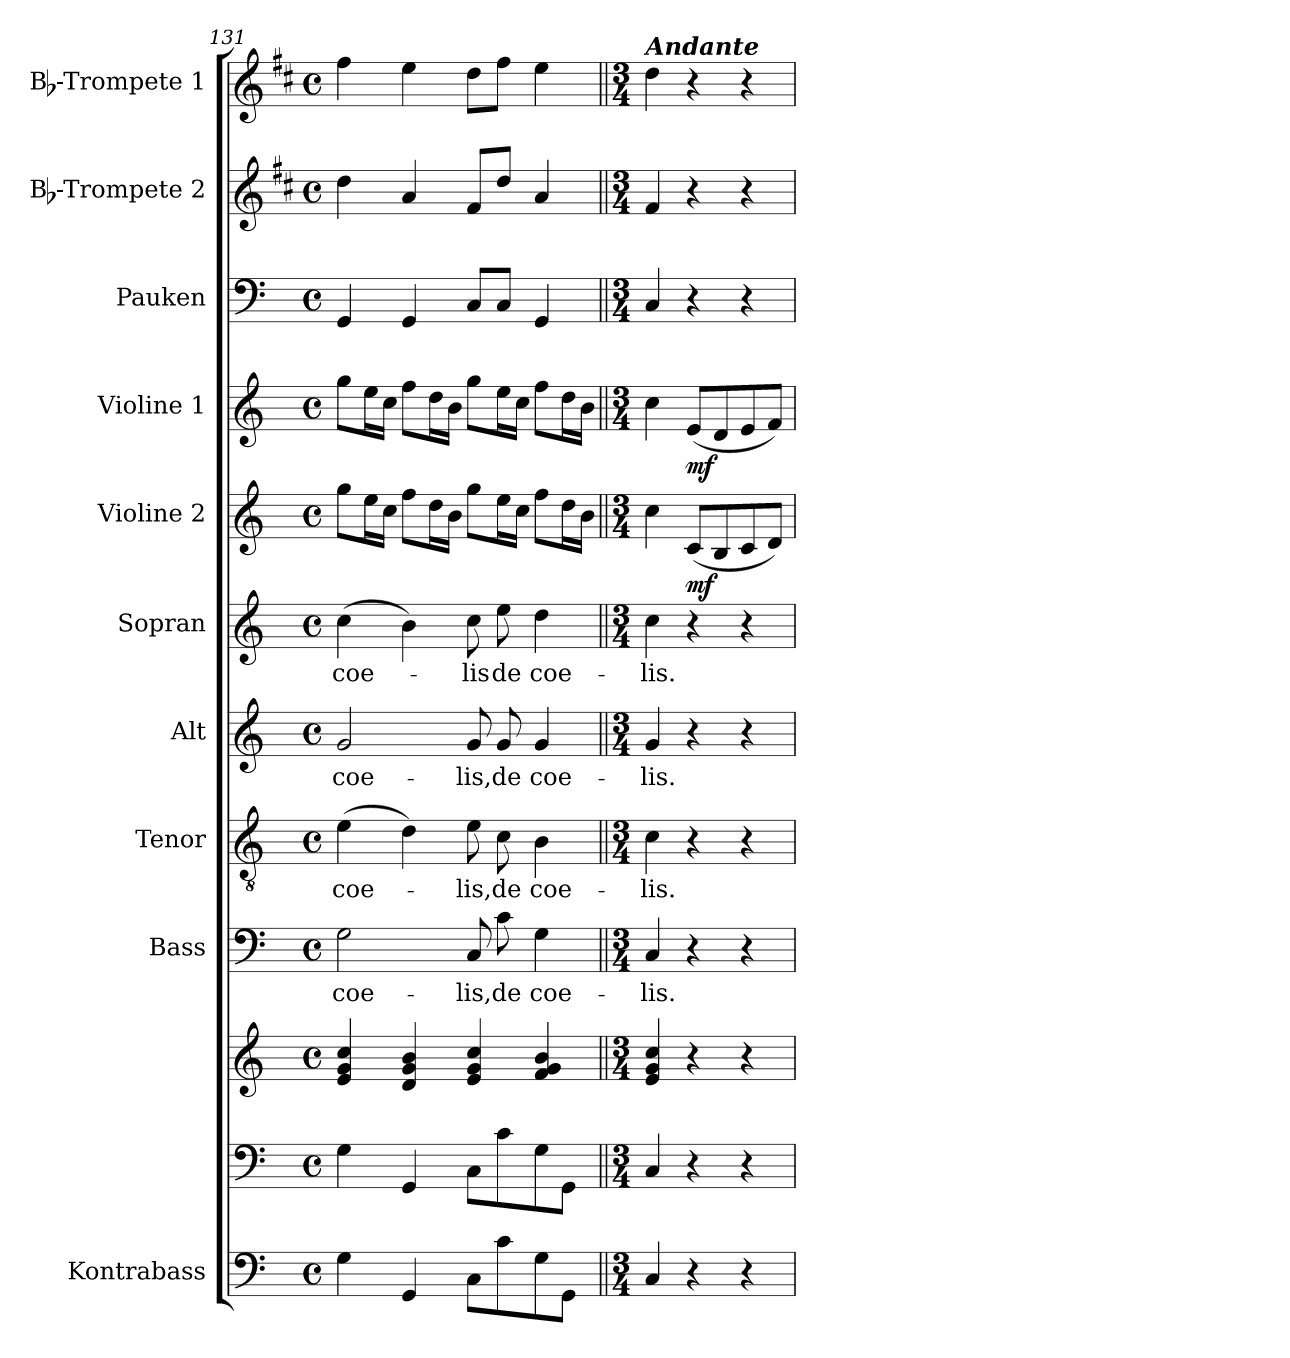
**kern	**kern	**kern	**kern	**text	**kern	**text	**kern	**text	**kern	**text	**kern	**dynam	**kern	**dynam	**kern	**kern	**kern
*part11	*part10	*part10	*part9	*part9	*part8	*part8	*part7	*part7	*part6	*part6	*part5	*part5	*part4	*part4	*part3	*part2	*part1
*staff12	*staff11	*staff10	*staff9	*staff9	*staff8	*staff8	*staff7	*staff7	*staff6	*staff6	*staff5	*staff5	*staff4	*staff4	*staff3	*staff2	*staff1
*I"Kontrabass	*	*	*I"Bass	*	*I"Tenor	*	*I"Alt	*	*I"Sopran	*	*I"Violine 2	*	*I"Violine 1	*	*I"Pauken	*I"Bb-Trompete 2	*I"Bb-Trompete 1
*I'Kb.	*	*	*I'B.	*	*I'T.	*	*I'A.	*	*I'S.	*	*I'Vl. 2	*	*I'Vl. 1	*	*I'Pk.	*I'Bb Trp. 2	*I'Bb Trp. 1
*clefF4	*clefF4	*clefG2	*clefF4	*	*clefGv2	*	*clefG2	*	*clefG2	*	*clefG2	*	*clefG2	*	*clefF4	*clefG2	*clefG2
*ITrd7c12	*	*	*	*	*	*	*	*	*	*	*	*	*	*	*	*ITrd1c2	*ITrd1c2
*k[]	*k[]	*k[]	*k[]	*	*k[]	*	*k[]	*	*k[]	*	*k[]	*	*k[]	*	*k[]	*k[]	*k[]
*C:	*C:	*C:	*C:	*	*C:	*	*C:	*	*C:	*	*C:	*	*C:	*	*C:	*C:	*C:
*M4/4	*M4/4	*M4/4	*M4/4	*	*M4/4	*	*M4/4	*	*M4/4	*	*M4/4	*	*M4/4	*	*M4/4	*M4/4	*M4/4
*met(c)	*met(c)	*met(c)	*met(c)	*	*met(c)	*	*met(c)	*	*met(c)	*	*met(c)	*	*met(c)	*	*met(c)	*met(c)	*met(c)
=131	=131	=131	=131	=131	=131	=131	=131	=131	=131	=131	=131	=131	=131	=131	=131	=131	=131
!	!	!	!	!LO:LY:b	!	!LO:LY:b	!	!LO:LY:b	!	!LO:LY:b	!	!	!	!	!	!	!
4GG\	4G\	4e/ 4g/ 4cc/	2G\	coe-	(>4e\	coe-	2g/	coe-	(>4cc\	coe-	8gg\L	.	8gg\L	.	4GG/	4cc\	4ee\
.	.	.	.	.	.	.	.	.	.	.	16ee\L	.	16ee\L	.	.	.	.
.	.	.	.	.	.	.	.	.	.	.	16cc\JJ	.	16cc\JJ	.	.	.	.
4GGG/	4GG/	4d/ 4g/ 4b/	.	.	4d\)	.	.	.	4b\)	.	8ff\L	.	8ff\L	.	4GG/	4g/	4dd\
.	.	.	.	.	.	.	.	.	.	.	16dd\L	.	16dd\L	.	.	.	.
.	.	.	.	.	.	.	.	.	.	.	16b\JJ	.	16b\JJ	.	.	.	.
!	!	!	!	!LO:LY:b	!	!LO:LY:b	!	!LO:LY:b	!	!LO:LY:b	!	!	!	!	!	!	!
8CC\L	8C\L	4e/ 4g/ 4cc/	8C/	-lis,	8e\	-lis,	8g/	-lis,	8cc\	-lis	8gg\L	.	8gg\L	.	8C/L	8e/L	8cc\L
!	!	!	!	!LO:LY:b	!	!LO:LY:b	!	!LO:LY:b	!	!LO:LY:b	!	!	!	!	!	!	!
8C\	8c\	.	8c\	de	8c\	de	8g/	de	8ee\	de	16ee\L	.	16ee\L	.	8C/J	8cc/J	8ee\J
.	.	.	.	.	.	.	.	.	.	.	16cc\JJ	.	16cc\JJ	.	.	.	.
!	!	!	!	!LO:LY:b	!	!LO:LY:b	!	!LO:LY:b	!	!LO:LY:b	!	!	!	!	!	!	!
8GG\	8G\	4f/ 4g/ 4b/	4G\	coe-	4B\	coe-	4g/	coe-	4dd\	coe-	8ff\L	.	8ff\L	.	4GG/	4g/	4dd\
8GGG\J	8GG\J	.	.	.	.	.	.	.	.	.	16dd\L	.	16dd\L	.	.	.	.
.	.	.	.	.	.	.	.	.	.	.	16b\JJ	.	16b\JJ	.	.	.	.
=132||	=132||	=132||	=132||	=132||	=132||	=132||	=132||	=132||	=132||	=132||	=132||	=132||	=132||	=132||	=132||	=132||	=132||
*M3/4	*M3/4	*M3/4	*M3/4	*	*M3/4	*	*M3/4	*	*M3/4	*	*M3/4	*	*M3/4	*	*M3/4	*M3/4	*M3/4
!	!	!	!	!	!	!	!	!	!	!	!	!	!	!	!	!	!LO:TX:a:Bi:t=Andante
!	!	!	!	!LO:LY:b	!	!LO:LY:b	!	!LO:LY:b	!	!LO:LY:b	!	!	!	!	!	!	!
4CC/	4C/	4e/ 4g/ 4cc/	4C/	-lis.	4c\	-lis.	4g/	-lis.	4cc\	-lis.	4cc\	.	4cc\	.	4C/	4e/	4cc\
!	!	!	!	!	!	!	!	!	!	!	!	!LO:DY:b	!	!LO:DY:b	!	!	!
4r	4r	4r	4r	.	4r	.	4r	.	4r	.	(<8c/L	mf	(<8e/L	mf	4r	4r	4r
.	.	.	.	.	.	.	.	.	.	.	8B/	.	8d/	.	.	.	.
4r	4r	4r	4r	.	4r	.	4r	.	4r	.	8c/	.	8e/	.	4r	4r	4r
.	.	.	.	.	.	.	.	.	.	.	8d/J)	.	8f/J)	.	.	.	.
=	=	=	=	=	=	=	=	=	=	=	=	=	=	=	=	=	=
*-	*-	*-	*-	*-	*-	*-	*-	*-	*-	*-	*-	*-	*-	*-	*-	*-	*-
